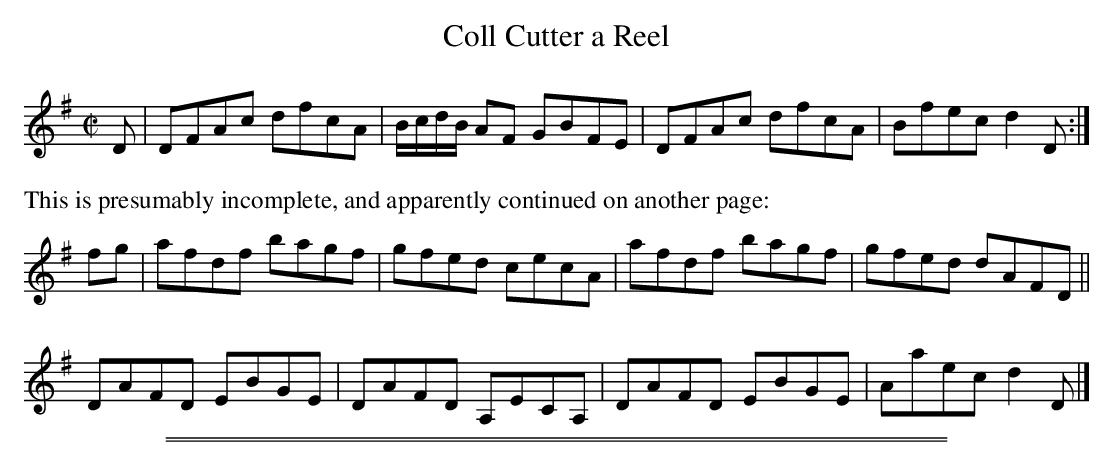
X:1
T: Coll Cutter a Reel
M: C|
L: 1/8
K: G
D |\
DFAc dfcA | B/c/d/B/ AF GBFE | DFAc dfcA | Bfec d2D :|
%%text This is presumably incomplete, and apparently continued on another page:
fg |\
afdf bagf | gfed cecA | afdf bagf | gfed dAFD ||
DAFD  EBGE | DAFD A,ECA, | DAFD EBGE | Aaec d2D |]
